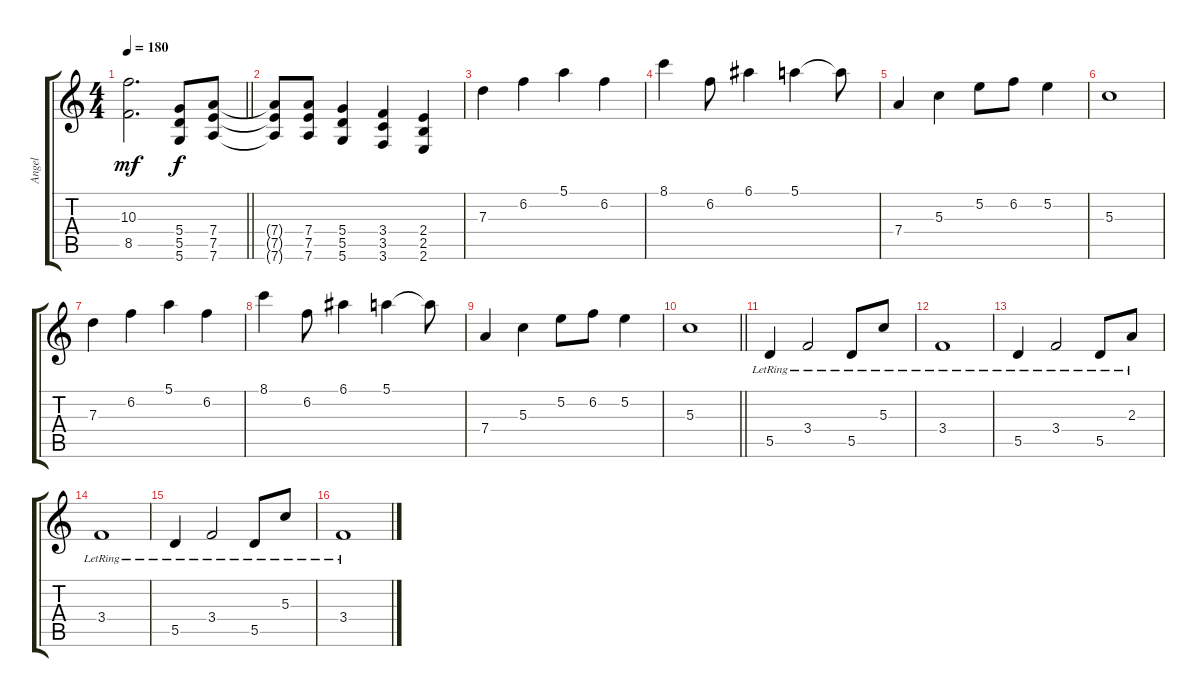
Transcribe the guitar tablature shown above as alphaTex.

\track ("Angel" "Angel") {instrument distortionguitar}
\staff {score tabs}
\tuning (E4 B3 G3 D3 A2 D2) {hide}
\ts (4 4)
\tempo 180
\clef g2
\barLineRight lightlight
\ks c
(10.3 8.5).2{d dy mf} (5.4 5.5 5.6).8{dy f} (7.4 7.5 7.6).8 |
(7.4{t} 7.5{t} 7.6{t}).8 (7.4 7.5 7.6).8 (5.4 5.5 5.6).4 (3.4 3.5 3.6).4 (2.4 2.5 2.6).4 |
7.3.4 6.2.4 5.1.4 6.2.4 |
8.1.4 6.2.8 6.1.4 5.1.4 5.1{t}.8 |
7.4.4 5.3.4 5.2.8 6.2.8 5.2.4 |
5.3.1 |
7.3.4 6.2.4 5.1.4 6.2.4 |
8.1.4 6.2.8 6.1.4 5.1.4 5.1{t}.8 |
7.4.4 5.3.4 5.2.8 6.2.8 5.2.4 |
\barLineRight lightlight
5.3.1 |
5.5{lr}.4 3.4{lr}.2 5.5{lr}.8 5.3{lr}.8 |
3.4{lr}.1 |
5.5{lr}.4 3.4{lr}.2 5.5{lr}.8 2.3{lr}.8 |
3.4{lr}.1 |
5.5{lr}.4 3.4{lr}.2 5.5{lr}.8 5.3{lr}.8 |
3.4{lr}.1
